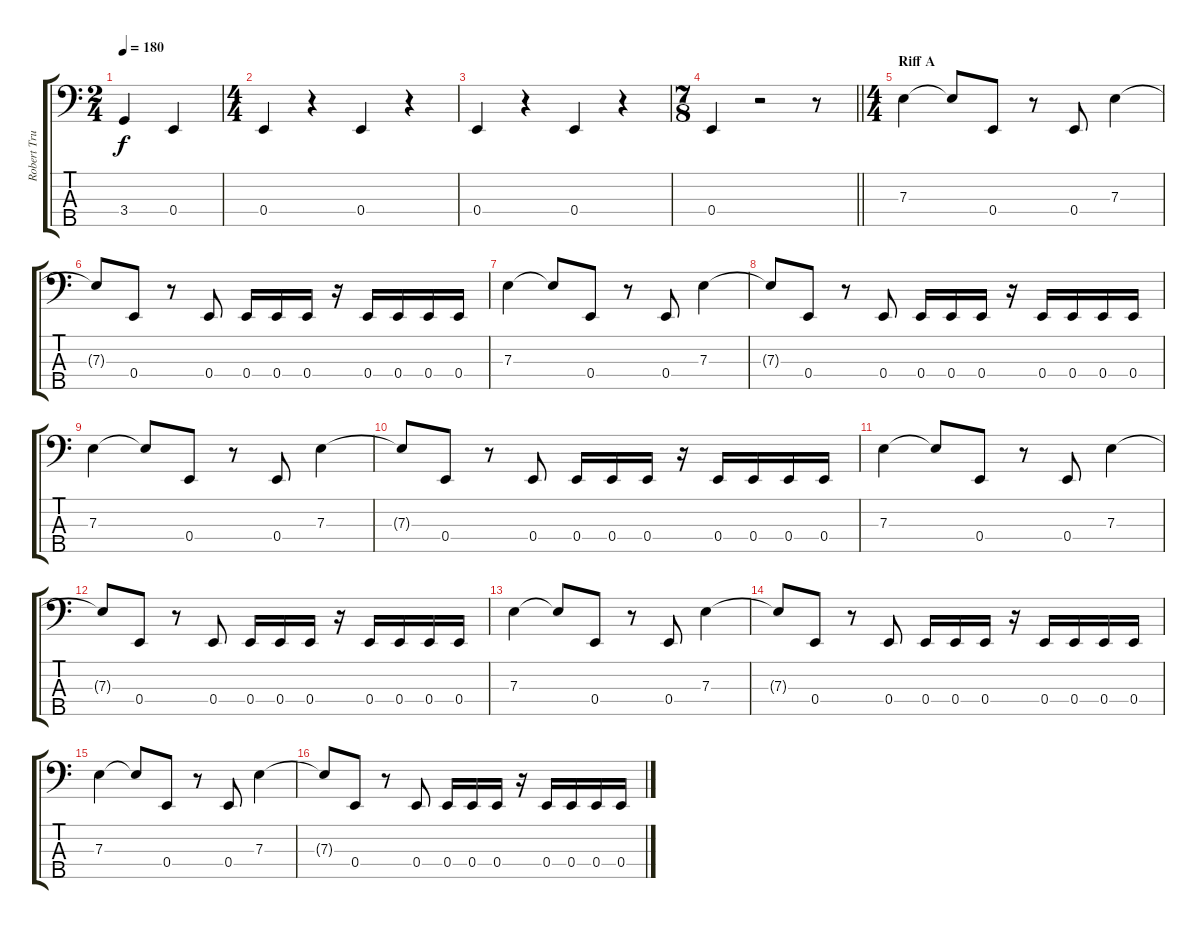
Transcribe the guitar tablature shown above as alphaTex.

\track ("Robert Trujillo" "Robert Tru") {instrument electricbassfinger}
\staff {score tabs}
\tuning (G2 D2 A1 E1 B0) {hide}
\ts (2 4)
\tempo 180
\clef f4
\ks c
3.4.4{dy f} 0.4.4 |
\ts (4 4)
0.4.4 r.4 0.4.4 r.4 |
0.4.4 r.4 0.4.4 r.4 |
\ts (7 8)
\barLineRight lightlight
0.4.4 r.2 r.8 |
\ts (4 4)
\section ("" "Riff A")
7.3.4 7.3{t}.8 0.4.8 r.8 0.4.8 7.3.4 |
7.3{t}.8 0.4.8 r.8 0.4.8 0.4.16 0.4.16 0.4.16 r.16 0.4.16 0.4.16 0.4.16 0.4.16 |
7.3.4 7.3{t}.8 0.4.8 r.8 0.4.8 7.3.4 |
7.3{t}.8 0.4.8 r.8 0.4.8 0.4.16 0.4.16 0.4.16 r.16 0.4.16 0.4.16 0.4.16 0.4.16 |
7.3.4 7.3{t}.8 0.4.8 r.8 0.4.8 7.3.4 |
7.3{t}.8 0.4.8 r.8 0.4.8 0.4.16 0.4.16 0.4.16 r.16 0.4.16 0.4.16 0.4.16 0.4.16 |
7.3.4 7.3{t}.8 0.4.8 r.8 0.4.8 7.3.4 |
7.3{t}.8 0.4.8 r.8 0.4.8 0.4.16 0.4.16 0.4.16 r.16 0.4.16 0.4.16 0.4.16 0.4.16 |
7.3.4 7.3{t}.8 0.4.8 r.8 0.4.8 7.3.4 |
7.3{t}.8 0.4.8 r.8 0.4.8 0.4.16 0.4.16 0.4.16 r.16 0.4.16 0.4.16 0.4.16 0.4.16 |
7.3.4 7.3{t}.8 0.4.8 r.8 0.4.8 7.3.4 |
7.3{t}.8 0.4.8 r.8 0.4.8 0.4.16 0.4.16 0.4.16 r.16 0.4.16 0.4.16 0.4.16 0.4.16
